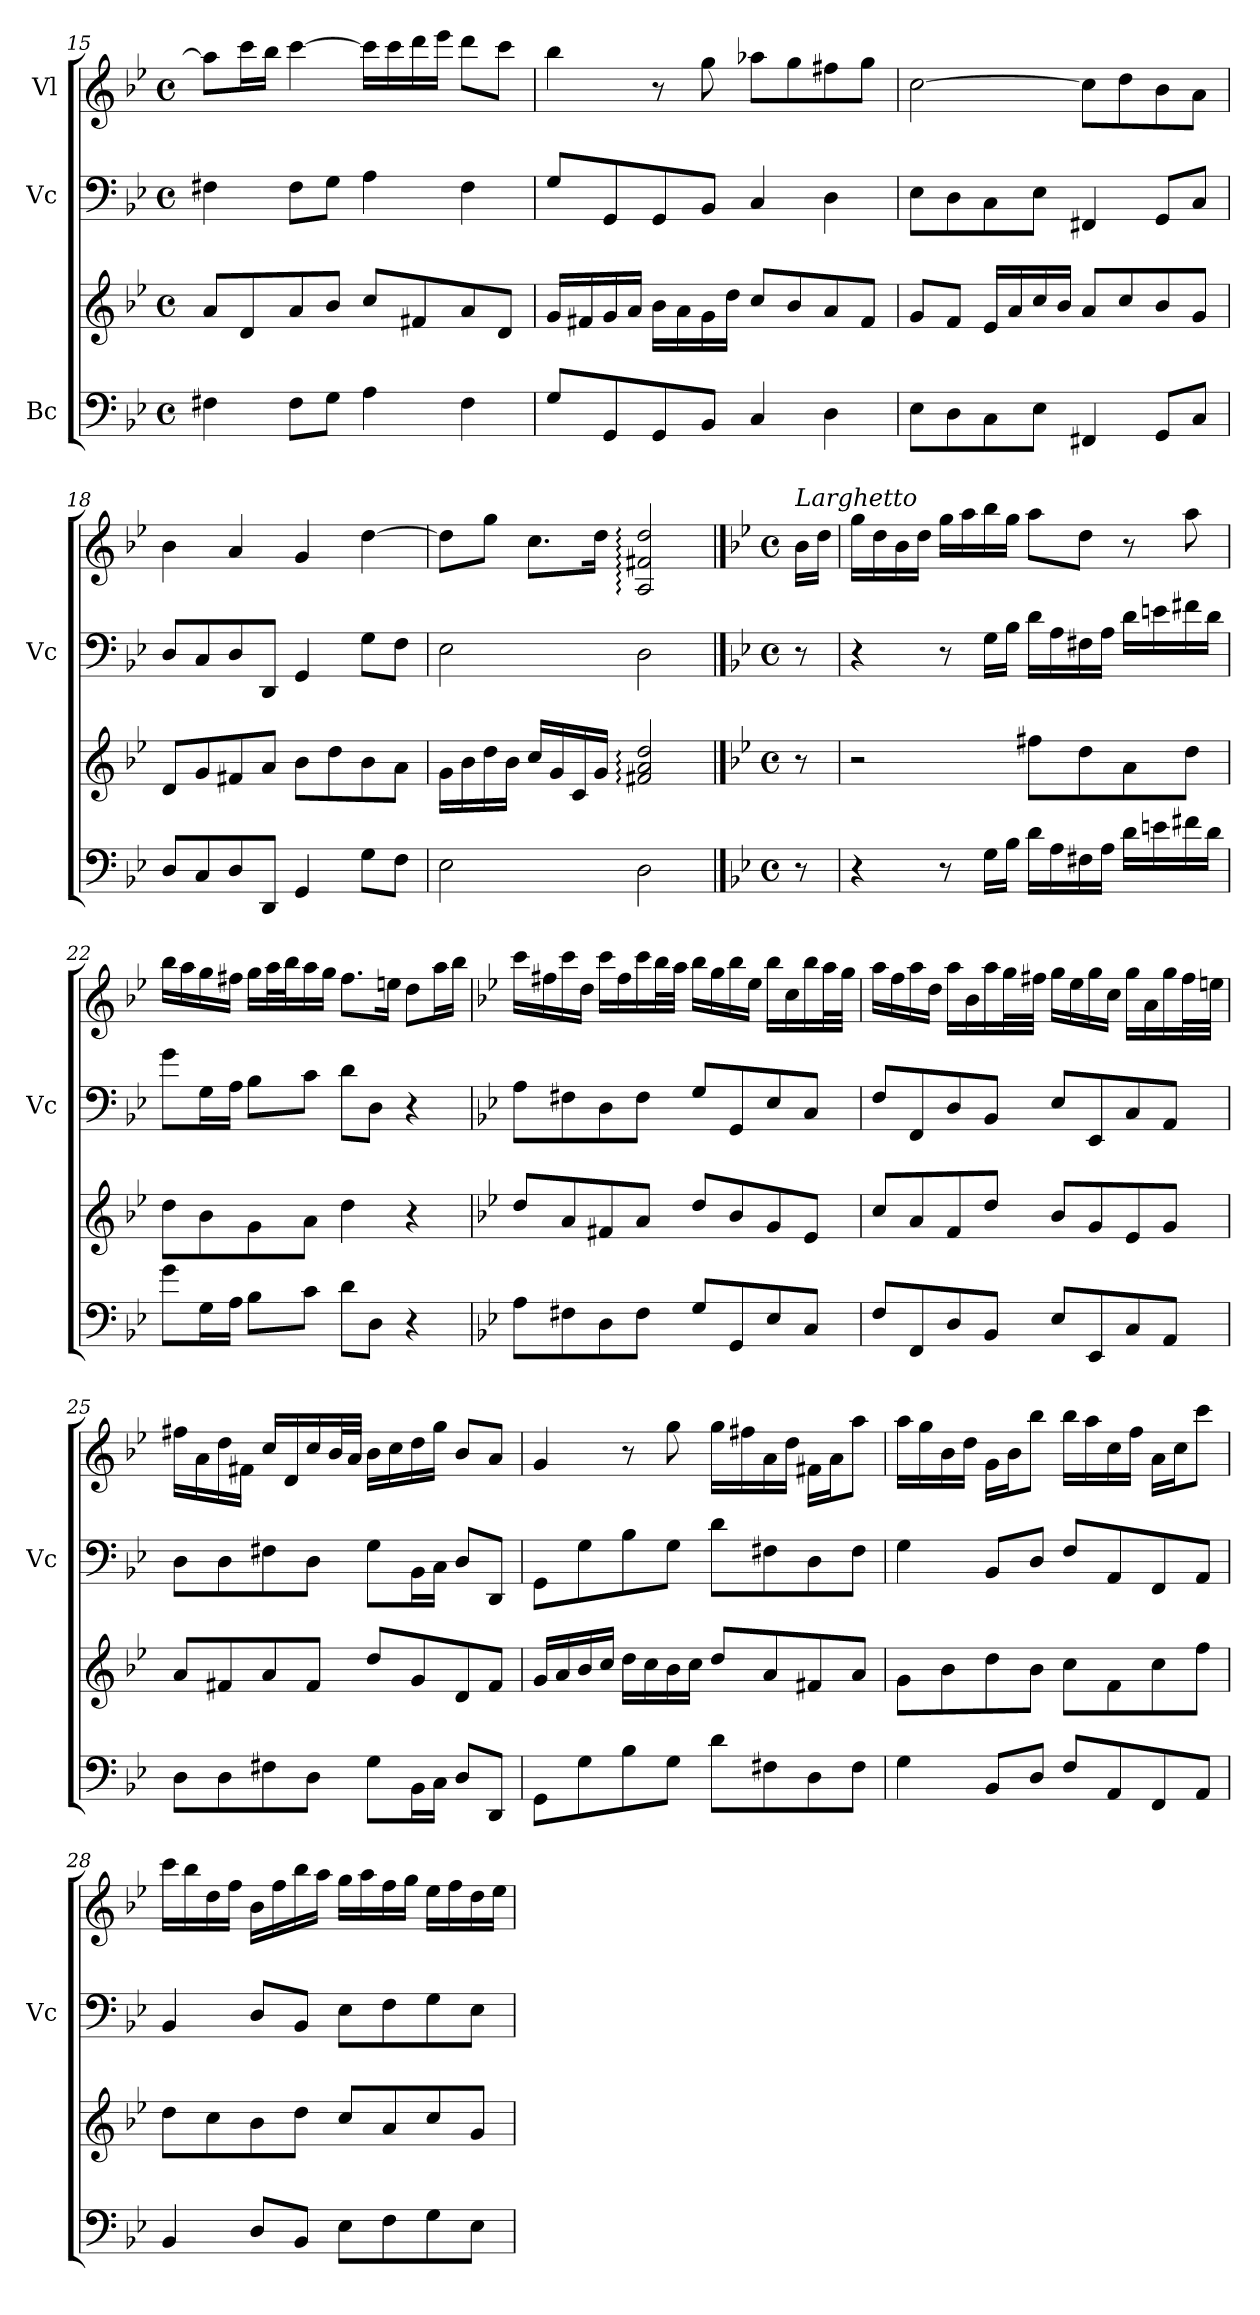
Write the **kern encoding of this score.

**kern	**kern	**kern	**kern
*part3	*part3	*part2	*part1
*staff4	*staff3	*staff2	*staff1
*I"Bc	*	*I"Vc	*I"Vl
*	*	*I'Vc	*
*clefF4	*clefG2	*clefF4	*clefG2
*k[b-e-]	*k[b-e-]	*k[b-e-]	*k[b-e-]
*M4/4	*M4/4	*M4/4	*M4/4
*met(c)	*met(c)	*met(c)	*met(c)
=15	=15	=15	=15
4F#X\	8a/L	4F#X\	8aa\L]
.	8d/	.	16ccc\L
.	.	.	16bb-\JJ
8F#\L	8a/	8F#\L	[4ccc\
8G\J	8b-/J	8G\J	.
4A\	8cc/L	4A\	16ccc\LL]
.	.	.	16ccc\
.	8f#X/	.	16ddd\
.	.	.	16eee-\JJ
4F#\	8a/	4F#\	8ddd\L
.	8d/J	.	8ccc\J
!!LO:LB:g=z
=16	=16	=16	=16
8G/L	16g/LL	8G/L	4bb-\
.	16f#X/	.	.
8GG/	16g/	8GG/	.
.	16a/JJ	.	.
8GG/	16b-\LL	8GG/	8r
.	16a\	.	.
8BB-/J	16g\	8BB-/J	8gg\
.	16dd\JJ	.	.
4C/	8cc/L	4C/	8aa-X\L
.	8b-/	.	8gg\
4D\	8a/	4D\	8ff#X\
.	8f#/J	.	8gg\J
=17	=17	=17	=17
8E-\L	8g/L	8E-\L	[2cc\
8D\	8f/J	8D\	.
8C\	16e-/LL	8C\	.
.	16a/	.	.
8E-\J	16cc/	8E-\J	.
.	16b-/JJ	.	.
4FF#X/	8a/L	4FF#X/	8cc\L]
.	8cc/	.	8dd\
8GG/L	8b-/	8GG/L	8b-\
8C/J	8g/J	8C/J	8a\J
=18	=18	=18	=18
8D/L	8d/L	8D/L	4b-\
8C/	8g/	8C/	.
8D/	8f#X/	8D/	4a/
8DD/J	8a/J	8DD/J	.
4GG/	8b-\L	4GG/	4g/
.	8dd\	.	.
8G\L	8b-\	8G\L	[4dd\
8F\J	8a\J	8F\J	.
=19	=19	=19	=19
2E-\	16g\LL	2E-\	8dd\L]
.	16b-\	.	.
.	16dd\	.	8gg\J
.	16b-\JJ	.	.
.	16cc/LL	.	8.cc\L
.	16g/	.	.
.	16c/	.	.
.	16g/JJ	.	16dd\Jk
2D\	2f#X/: 2a/: 2dd/:	2D\	2A/: 2f#X/: 2dd/:
!!LO:PB:g=z
==20	==20	==20	==20
*k[b-e-]	*k[b-e-]	*k[b-e-]	*k[b-e-]
*M4/4	*M4/4	*M4/4	*M4/4
*met(c)	*met(c)	*met(c)	*met(c)
*	*	*	*MM60
!	!	!	!LO:TX:a:i:t=Larghetto
8r	8r	8r	16b-\LL
.	.	.	16dd\JJ
=21	=21	=21	=21
4r	2r	4r	16gg\LL
.	.	.	16dd\
.	.	.	16b-\
.	.	.	16dd\JJ
8r	.	8r	16gg\LL
.	.	.	16aa\
16G\LL	.	16G\LL	16bb-\
16B-\JJ	.	16B-\JJ	16gg\JJ
16d\LL	8ff#X\L	16d\LL	8aa\L
16A\	.	16A\	.
16F#X\	8dd\	16F#X\	8dd\J
16A\JJ	.	16A\JJ	.
16d\LL	8a\	16d\LL	8r
16en\	.	16en\	.
16f#X\	8dd\J	16f#X\	8aa\
16d\JJ	.	16d\JJ	.
=22	=22	=22	=22
8g\L	8dd\L	8g\L	16bb-\LL
.	.	.	16aa\
16G\L	8b-\	16G\L	16gg\
16A\JJ	.	16A\JJ	16ff#X\JJ
8B-\L	8g\	8B-\L	16gg\LL
.	.	.	32aa\L
.	.	.	32bb-\J
8c\J	8a\J	8c\J	16aa\
.	.	.	16gg\JJ
8d\L	4dd\	8d\L	8.ff#\L
8D\J	.	8D\J	.
.	.	.	16een\Jk
4r	4r	4r	8dd\L
.	.	.	16aa\L
.	.	.	16bb-\JJ
!!LO:LB:g=z
=23	=23	=23	=23
*k[b-e-]	*k[b-e-]	*	*k[b-e-]
8A\L	8dd/L	8A\L	16ccc\LL
.	.	.	16ff#X\
8F#X\	8a/	8F#X\	16ccc\
.	.	.	16dd\JJ
8D\	8f#X/	8D\	16ccc\LL
.	.	.	16ff#\
8F#\J	8a/J	8F#\J	16ccc\
.	.	.	32bb-\L
.	.	.	32aa\JJJ
8G/L	8dd/L	8G/L	16bb-\LL
.	.	.	16gg\
8GG/	8b-/	8GG/	16bb-\
.	.	.	16ee-\JJ
8E-/	8g/	8E-/	16bb-\LL
.	.	.	16cc\
8C/J	8e-/J	8C/J	16bb-\
.	.	.	32aa\L
.	.	.	32gg\JJJ
=24	=24	=24	=24
8F/L	8cc/L	8F/L	16aa\LL
.	.	.	16ff\
8FF/	8a/	8FF/	16aa\
.	.	.	16dd\JJ
8D/	8f/	8D/	16aa\LL
.	.	.	16b-\
8BB-/J	8dd/J	8BB-/J	16aa\
.	.	.	32gg\L
.	.	.	32ff#X\JJJ
8E-/L	8b-/L	8E-/L	16gg\LL
.	.	.	16ee-\
8EE-/	8g/	8EE-/	16gg\
.	.	.	16cc\JJ
8C/	8e-/	8C/	16gg\LL
.	.	.	16a\
8AA/J	8g/J	8AA/J	16gg\
.	.	.	32ff#\L
.	.	.	32een\JJJ
!!LO:LB:g=z
=25	=25	=25	=25
8D\L	8a/L	8D\L	16ff#X\LL
.	.	.	16a\
8D\	8f#X/	8D\	16dd\
.	.	.	16f#X\JJ
8F#X\	8a/	8F#X\	16cc/LL
.	.	.	16d/
8D\J	8f#/J	8D\J	16cc/
.	.	.	32b-/L
.	.	.	32a/JJJ
8G\L	8dd/L	8G\L	16b-\LL
.	.	.	16cc\
16BB-\L	8g/	16BB-\L	16dd\
16C\JJ	.	16C\JJ	16gg\JJ
8D/L	8d/	8D/L	8b-/L
8DD/J	8f#/J	8DD/J	8a/J
=26	=26	=26	=26
8GG\L	16g/LL	8GG\L	4g/
.	16a/	.	.
8G\	16b-/	8G\	.
.	16cc/JJ	.	.
8B-\	16dd\LL	8B-\	8r
.	16cc\	.	.
8G\J	16b-\	8G\J	8gg\
.	16cc\JJ	.	.
8d\L	8dd/L	8d\L	16gg\LL
.	.	.	16ff#X\
8F#X\	8a/	8F#X\	16a\
.	.	.	16dd\JJ
8D\	8f#X/	8D\	16f#X\LL
.	.	.	16a\J
8F#\J	8a/J	8F#\J	8aa\J
=27	=27	=27	=27
4G\	8g\L	4G\	16aa\LL
.	.	.	16gg\
.	8b-\	.	16b-\
.	.	.	16dd\JJ
8BB-/L	8dd\	8BB-/L	16g\LL
.	.	.	16b-\J
8D/J	8b-\J	8D/J	8bb-\J
8F/L	8cc\L	8F/L	16bb-\LL
.	.	.	16aa\
8AA/	8f\	8AA/	16cc\
.	.	.	16ff\JJ
8FF/	8cc\	8FF/	16a\LL
.	.	.	16cc\J
8AA/J	8ff\J	8AA/J	8ccc\J
!!LO:PB:g=z
=28	=28	=28	=28
4BB-/	8dd\L	4BB-/	16ccc\LL
.	.	.	16bb-\
.	8cc\	.	16dd\
.	.	.	16ff\JJ
8D/L	8b-\	8D/L	16b-\LL
.	.	.	16ff\
8BB-/J	8dd\J	8BB-/J	16bb-\
.	.	.	16aa\JJ
8E-\L	8cc/L	8E-\L	16gg\LL
.	.	.	16aa\
8F\	8a/	8F\	16ff\
.	.	.	16gg\JJ
8G\	8cc/	8G\	16ee-\LL
.	.	.	16ff\
8E-\J	8g/J	8E-\J	16dd\
.	.	.	16ee-\JJ
=	=	=	=
*-	*-	*-	*-
